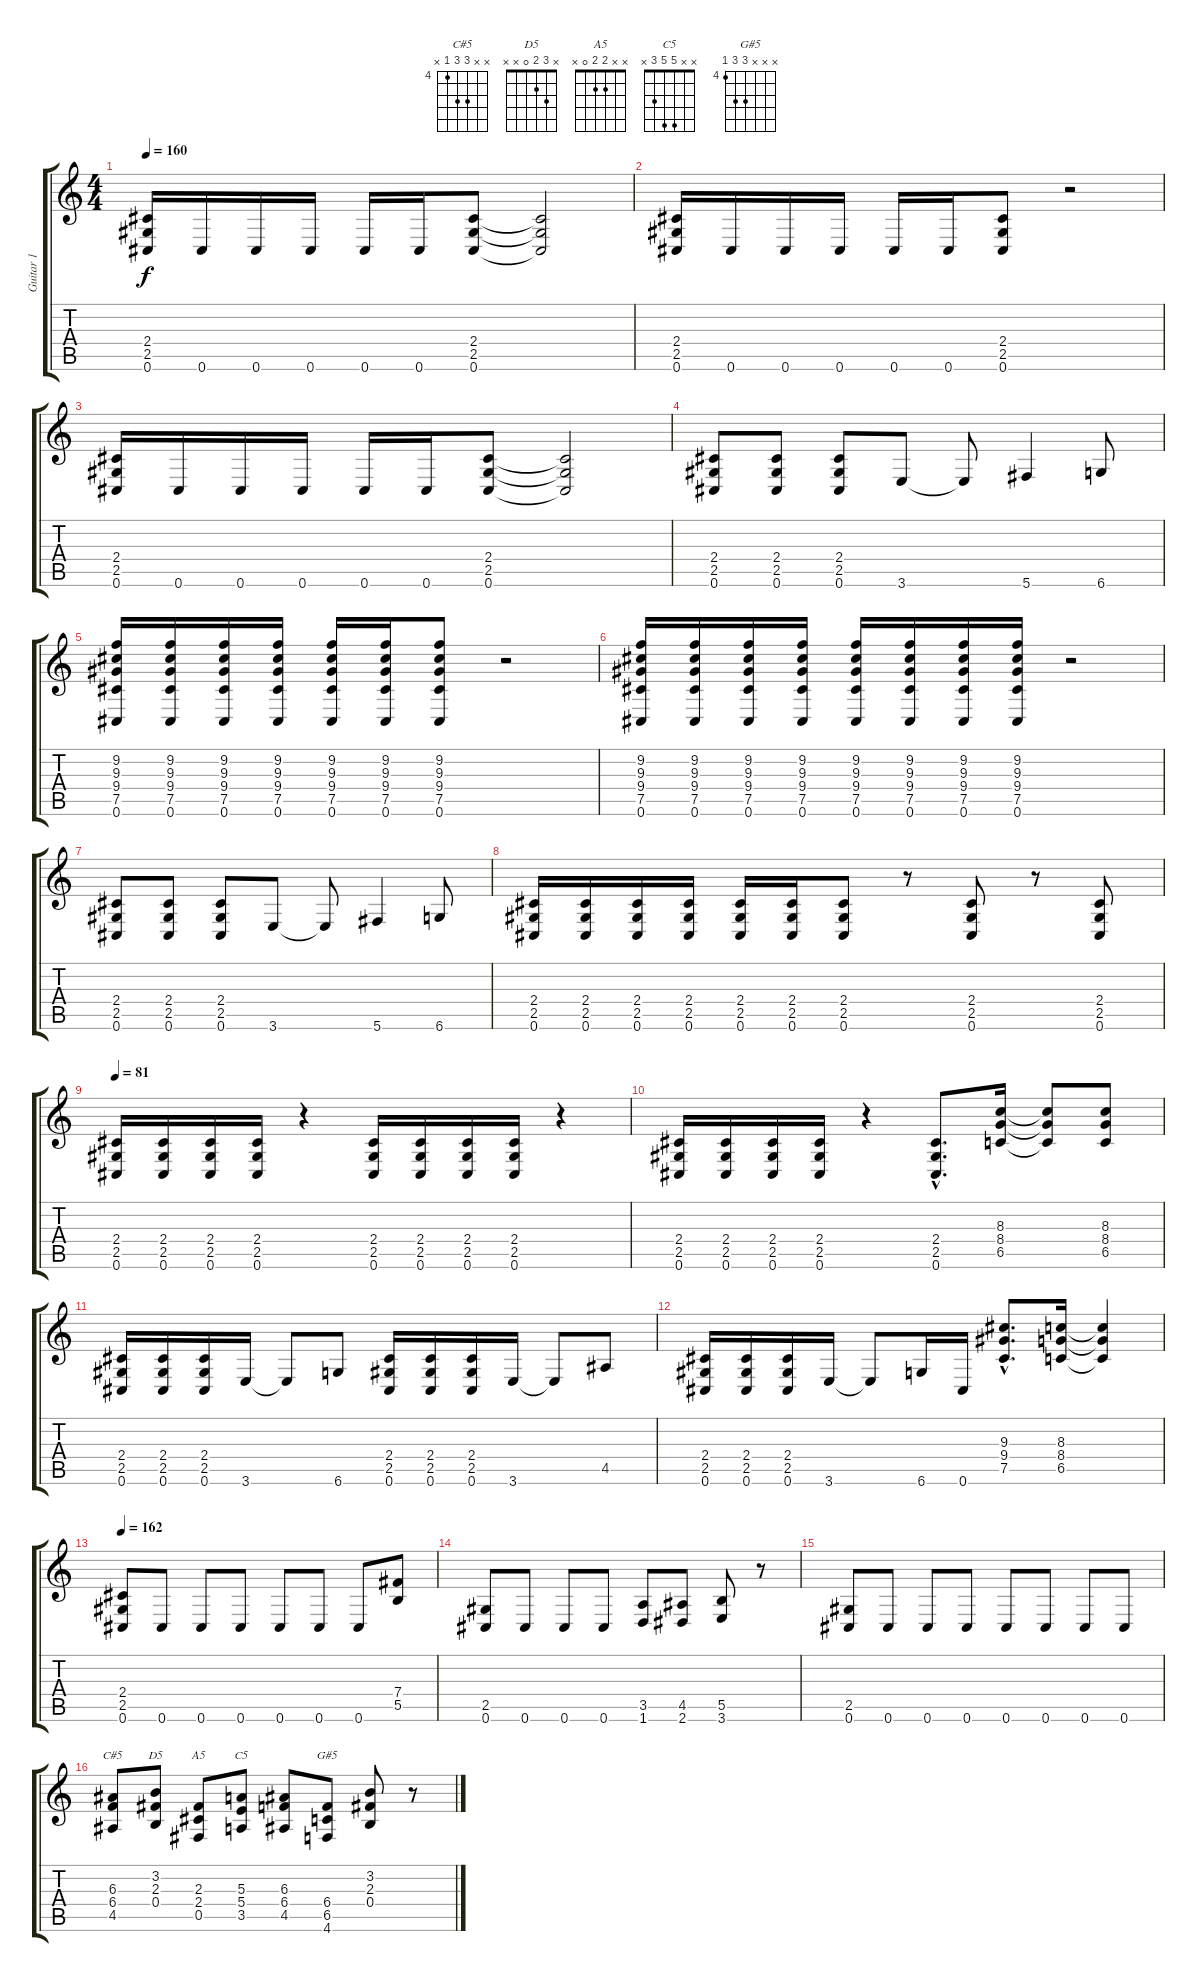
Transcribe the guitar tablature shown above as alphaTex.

\track ("Guitar 1" "Guitar 1") {instrument distortionguitar}
\staff {score tabs}
\tuning (Db4 Ab3 E3 B2 Gb2 Db2) {hide}
\chord ("C#5" x x 6 6 4 x) {firstfret 4}
\chord ("D5" x 3 2 0 x x)
\chord ("A5" x x 2 2 0 x)
\chord ("C5" x x 5 5 3 x)
\chord ("G#5" x x x 6 6 4) {firstfret 4}
\ts (4 4)
\tempo 160
\clef g2
\ks c
(2.4 2.5 0.6).16{dy f instrument distortionguitar} 0.6.16 0.6.16 0.6.16 0.6.16 0.6.16 (2.4 2.5 0.6).8 (2.4{t} 2.5{t} 0.6{t}).2 |
(2.4 2.5 0.6).16 0.6.16 0.6.16 0.6.16 0.6.16 0.6.16 (2.4 2.5 0.6).8 r.2 |
(2.4 2.5 0.6).16 0.6.16 0.6.16 0.6.16 0.6.16 0.6.16 (2.4 2.5 0.6).8 (2.4{t} 2.5{t} 0.6{t}).2 |
(2.4 2.5 0.6).8 (2.4 2.5 0.6).8 (2.4 2.5 0.6).8 3.6.8 3.6{t}.8 5.6.4 6.6.8 |
(9.2 9.3 9.4 7.5 0.6).16 (9.2 9.3 9.4 7.5 0.6).16 (9.2 9.3 9.4 7.5 0.6).16 (9.2 9.3 9.4 7.5 0.6).16 (9.2 9.3 9.4 7.5 0.6).16 (9.2 9.3 9.4 7.5 0.6).16 (9.2 9.3 9.4 7.5 0.6).8 r.2 |
(9.2 9.3 9.4 7.5 0.6).16 (9.2 9.3 9.4 7.5 0.6).16 (9.2 9.3 9.4 7.5 0.6).16 (9.2 9.3 9.4 7.5 0.6).16 (9.2 9.3 9.4 7.5 0.6).16 (9.2 9.3 9.4 7.5 0.6).16 (9.2 9.3 9.4 7.5 0.6).16 (9.2 9.3 9.4 7.5 0.6).16 r.2 |
(2.4 2.5 0.6).8 (2.4 2.5 0.6).8 (2.4 2.5 0.6).8 3.6.8 3.6{t}.8 5.6.4 6.6.8 |
(2.4 2.5 0.6).16 (2.4 2.5 0.6).16 (2.4 2.5 0.6).16 (2.4 2.5 0.6).16 (2.4 2.5 0.6).16 (2.4 2.5 0.6).16 (2.4 2.5 0.6).8 r.8 (2.4 2.5 0.6).8 r.8 (2.4 2.5 0.6).8 |
\tempo 81
(2.4 2.5 0.6).16 (2.4 2.5 0.6).16 (2.4 2.5 0.6).16 (2.4 2.5 0.6).16 r.4 (2.4 2.5 0.6).16 (2.4 2.5 0.6).16 (2.4 2.5 0.6).16 (2.4 2.5 0.6).16 r.4 |
(2.4 2.5 0.6).16 (2.4 2.5 0.6).16 (2.4 2.5 0.6).16 (2.4 2.5 0.6).16 r.4 (2.4{hac} 2.5{hac} 0.6{hac}).8{d} (8.3 8.4 6.5).16 (8.3{t} 8.4{t} 6.5{t}).8 (8.3 8.4 6.5).8 |
(2.4 2.5 0.6).16 (2.4 2.5 0.6).16 (2.4 2.5 0.6).16 3.6.16 3.6{t}.8 6.6.8 (2.4 2.5 0.6).16 (2.4 2.5 0.6).16 (2.4 2.5 0.6).16 3.6.16 3.6{t}.8 4.5.8 |
(2.4 2.5 0.6).16 (2.4 2.5 0.6).16 (2.4 2.5 0.6).16 3.6.16 3.6{t}.8 6.6.16 0.6.16 (9.3{hac} 9.4{hac} 7.5{hac}).8{d} (8.3 8.4 6.5).16 (8.3{t} 8.4{t} 6.5{t}).4 |
\tempo 162
(2.4 2.5 0.6).8 0.6.8 0.6.8 0.6.8 0.6.8 0.6.8 0.6.8 (7.4 5.5).8 |
(2.5 0.6).8 0.6.8 0.6.8 0.6.8 (3.5 1.6).8 (4.5 2.6).8 (5.5 3.6).8 r.8 |
(2.5 0.6).8 0.6.8 0.6.8 0.6.8 0.6.8 0.6.8 0.6.8 0.6.8 |
(6.3 6.4 4.5).8{ch "C#5"} (3.2 2.3 0.4).8{ch "D5"} (2.3 2.4 0.5).8{ch "A5"} (5.3 5.4 3.5).8{ch "C5"} (6.3 6.4 4.5).8 (6.4 6.5 4.6).8{ch "G#5"} (3.2 2.3 0.4).8 r.8
